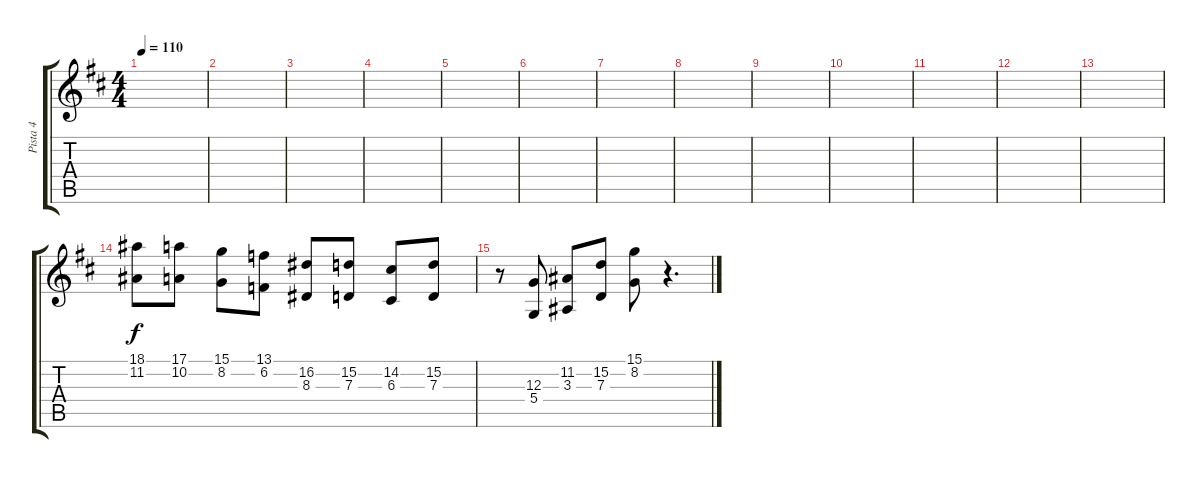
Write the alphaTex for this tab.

\track ("Pista 4" "Pista 4") {instrument clavinet}
\staff {score tabs}
\tuning (E4 B3 G3 D3 A2 E2) {hide}
\ts (4 4)
\tempo 110
\clef g2
\ks bminor
|
|
|
|
|
|
|
|
|
|
|
|
|
(18.1 11.2).8{instrument pizzicatostrings} (17.1 10.2).8 (15.1 8.2).8 (13.1 6.2).8 (16.2 8.3).8 (15.2 7.3).8 (14.2 6.3).8 (15.2 7.3).8 |
r.8 (12.3 5.4).8 (11.2 3.3).8 (15.2 7.3).8 (15.1 8.2).8 r.4{d}
